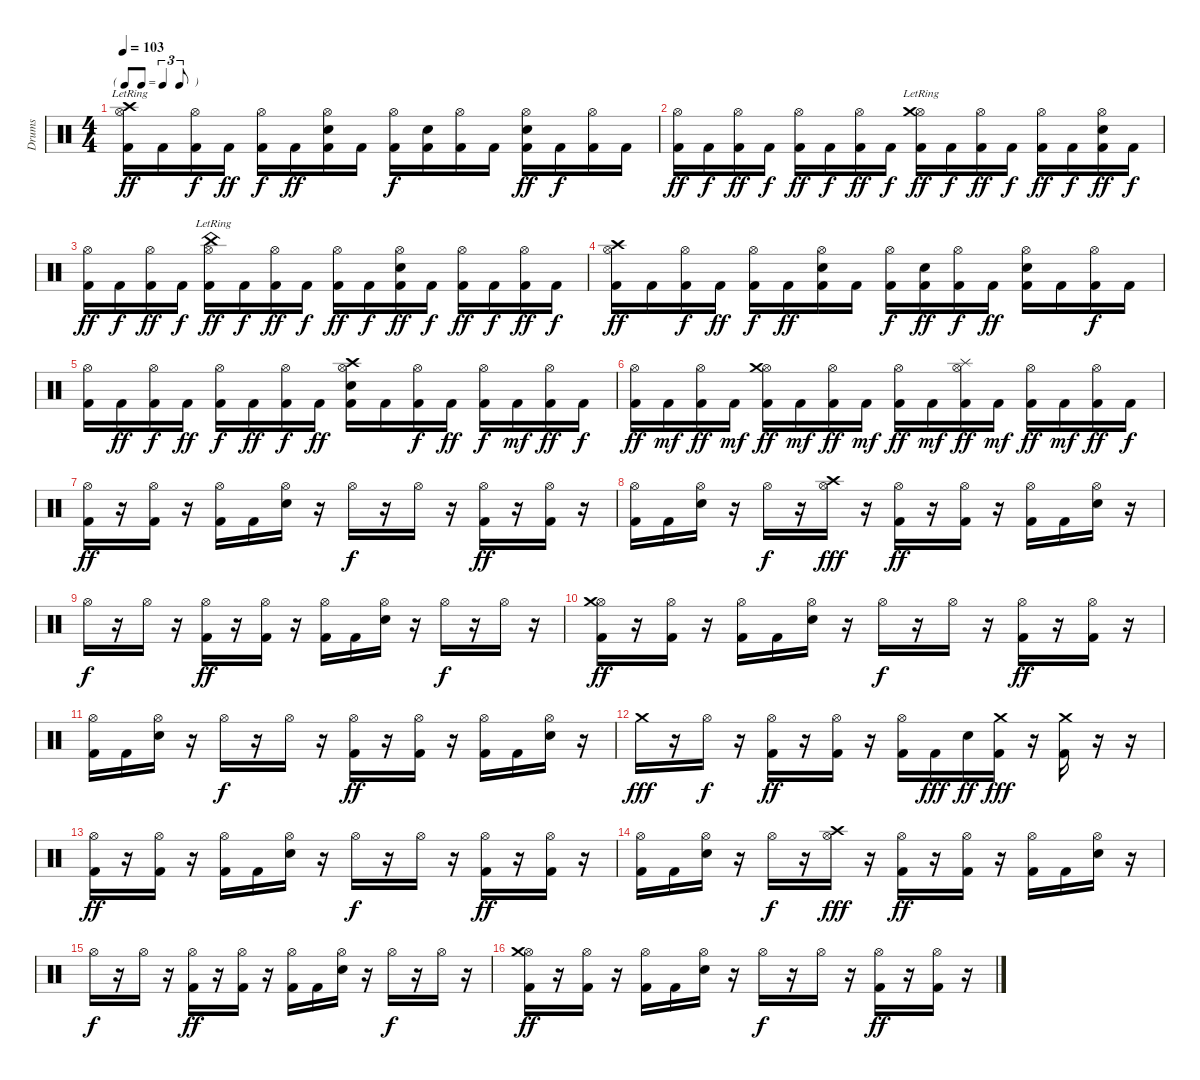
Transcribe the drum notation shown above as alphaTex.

\track ("Drums" "Drums") {instrument percussion}
\staff {score}
\articulation defaults
\ts (4 4)
\tf triplet8th
\tempo 103
\clef neutral
\ks c
("Hi-Hat (open)" "Crash high (hit)"{lr} "Kick (hit) 2").16{dy ff} "Kick (hit) 2".16 ("Hi-Hat (open)" "Kick (hit) 2").16{dy f} "Kick (hit) 2".16{dy ff} ("Hi-Hat (open)" "Kick (hit) 2").16{dy f} "Kick (hit) 2".16{dy ff} ("Hi-Hat (open)" "Electric Snare (hit)" "Kick (hit) 2").16 "Kick (hit) 2".16 ("Hi-Hat (open)" "Kick (hit) 2").16{dy f} ("Electric Snare (hit)" "Kick (hit) 2").16 ("Hi-Hat (open)" "Kick (hit) 2").16 "Kick (hit) 2".16 ("Hi-Hat (open)" "Electric Snare (hit)" "Kick (hit) 2").16{dy ff} "Kick (hit) 2".16{dy f} ("Hi-Hat (open)" "Kick (hit) 2").16 "Kick (hit) 2".16 |
("Hi-Hat (open)" "Kick (hit) 2").16{dy ff} "Kick (hit) 2".16{dy f} ("Hi-Hat (open)" "Kick (hit) 2").16{dy ff} "Kick (hit) 2".16{dy f} ("Hi-Hat (open)" "Kick (hit) 2").16{dy ff} "Kick (hit) 2".16{dy f} ("Hi-Hat (open)" "Kick (hit) 2").16{dy ff} "Kick (hit) 2".16{dy f} ("Hi-Hat (open)" "Crash medium (hit)"{lr} "Kick (hit) 2").16{dy ff} "Kick (hit) 2".16{dy f} ("Hi-Hat (open)" "Kick (hit) 2").16{dy ff} "Kick (hit) 2".16{dy f} ("Hi-Hat (open)" "Kick (hit) 2").16{dy ff} "Kick (hit) 2".16{dy f} ("Hi-Hat (open)" "Electric Snare (hit)" "Kick (hit) 2").16{dy ff} "Kick (hit) 2".16{dy f} |
("Hi-Hat (open)" "Kick (hit) 2").16{dy ff} "Kick (hit) 2".16{dy f} ("Hi-Hat (open)" "Kick (hit) 2").16{dy ff} "Kick (hit) 2".16{dy f} ("Hi-Hat (open)" "China (hit)"{lr} "Kick (hit) 2").16{dy ff} "Kick (hit) 2".16{dy f} ("Hi-Hat (open)" "Kick (hit) 2").16{dy ff} "Kick (hit) 2".16{dy f} ("Hi-Hat (open)" "Kick (hit) 2").16{dy ff} "Kick (hit) 2".16{dy f} ("Hi-Hat (open)" "Electric Snare (hit)" "Kick (hit) 2").16{dy ff} "Kick (hit) 2".16{dy f} ("Hi-Hat (open)" "Kick (hit) 2").16{dy ff} "Kick (hit) 2".16{dy f} ("Hi-Hat (open)" "Kick (hit) 2").16{dy ff} "Kick (hit) 2".16{dy f} |
("Hi-Hat (open)" "Crash high (hit)" "Kick (hit) 2").16{dy ff} "Kick (hit) 2".16 ("Hi-Hat (open)" "Kick (hit) 2").16{dy f} "Kick (hit) 2".16{dy ff} ("Hi-Hat (open)" "Kick (hit) 2").16{dy f} "Kick (hit) 2".16{dy ff} ("Hi-Hat (open)" "Electric Snare (hit)" "Kick (hit) 2").16 "Kick (hit) 2".16 ("Hi-Hat (open)" "Kick (hit) 2").16{dy f} ("Electric Snare (hit)" "Kick (hit) 2").16{dy ff} ("Hi-Hat (open)" "Kick (hit) 2").16{dy f} "Kick (hit) 2".16{dy ff} ("Hi-Hat (open)" "Electric Snare (hit)" "Kick (hit) 2").16 "Kick (hit) 2".16 ("Hi-Hat (open)" "Kick (hit) 2").16{dy f} "Kick (hit) 2".16 |
("Hi-Hat (open)" "Kick (hit) 2").16 "Kick (hit) 2".16{dy ff} ("Hi-Hat (open)" "Kick (hit) 2").16{dy f} "Kick (hit) 2".16{dy ff} ("Hi-Hat (open)" "Kick (hit) 2").16{dy f} "Kick (hit) 2".16{dy ff} ("Hi-Hat (open)" "Kick (hit) 2").16{dy f} "Kick (hit) 2".16{dy ff} ("Hi-Hat (open)" "Electric Snare (hit)" "Crash high (hit)" "Kick (hit) 2").16 "Kick (hit) 2".16 ("Hi-Hat (open)" "Kick (hit) 2").16{dy f} "Kick (hit) 2".16{dy ff} ("Hi-Hat (open)" "Kick (hit) 2").16{dy f} "Kick (hit) 2".16{dy mf} ("Hi-Hat (open)" "Kick (hit) 2").16{dy ff} "Kick (hit) 2".16{dy f} |
("Hi-Hat (open)" "Kick (hit) 2").16{dy ff} "Kick (hit) 2".16{dy mf} ("Hi-Hat (open)" "Kick (hit) 2").16{dy ff} "Kick (hit) 2".16{dy mf} ("Hi-Hat (open)" "Crash medium (hit)" "Kick (hit) 2").16{dy ff} "Kick (hit) 2".16{dy mf} ("Hi-Hat (open)" "Kick (hit) 2").16{dy ff} "Kick (hit) 2".16{dy mf} ("Hi-Hat (open)" "Kick (hit) 2").16{dy ff} "Kick (hit) 2".16{dy mf} ("Hi-Hat (open)" "Splash (hit)" "Kick (hit) 2").16{dy ff} "Kick (hit) 2".16{dy mf} ("Hi-Hat (open)" "Kick (hit) 2").16{dy ff} "Kick (hit) 2".16{dy mf} ("Hi-Hat (open)" "Kick (hit) 2").16{dy ff} "Kick (hit) 2".16{dy f} |
("Hi-Hat (open)" "Kick (hit) 2").16{dy ff} r.16 ("Hi-Hat (open)" "Kick (hit) 2").16 r.16 ("Hi-Hat (open)" "Kick (hit) 2").16 "Kick (hit) 2".16 ("Hi-Hat (open)" "Electric Snare (hit)").16 r.16 "Hi-Hat (open)".16{dy f} r.16 "Hi-Hat (open)".16 r.16 ("Hi-Hat (open)" "Kick (hit) 2").16{dy ff} r.16 ("Hi-Hat (open)" "Kick (hit) 2").16 r.16 |
("Hi-Hat (open)" "Kick (hit) 2").16 "Kick (hit) 2".16 ("Hi-Hat (open)" "Electric Snare (hit)").16 r.16 "Hi-Hat (open)".16{dy f} r.16 ("Hi-Hat (open)" "Crash high (hit)").16{dy fff} r.16 ("Hi-Hat (open)" "Kick (hit) 2").16{dy ff} r.16 ("Hi-Hat (open)" "Kick (hit) 2").16 r.16 ("Hi-Hat (open)" "Kick (hit) 2").16 "Kick (hit) 2".16 ("Hi-Hat (open)" "Electric Snare (hit)").16 r.16 |
"Hi-Hat (open)".16{dy f} r.16 "Hi-Hat (open)".16 r.16 ("Hi-Hat (open)" "Kick (hit) 2").16{dy ff} r.16 ("Hi-Hat (open)" "Kick (hit) 2").16 r.16 ("Hi-Hat (open)" "Kick (hit) 2").16 "Kick (hit) 2".16 ("Hi-Hat (open)" "Electric Snare (hit)").16 r.16 "Hi-Hat (open)".16{dy f} r.16 "Hi-Hat (open)".16 r.16 |
("Hi-Hat (open)" "Crash medium (hit)" "Kick (hit) 2").16{dy ff} r.16 ("Hi-Hat (open)" "Kick (hit) 2").16 r.16 ("Hi-Hat (open)" "Kick (hit) 2").16 "Kick (hit) 2".16 ("Hi-Hat (open)" "Electric Snare (hit)").16 r.16 "Hi-Hat (open)".16{dy f} r.16 "Hi-Hat (open)".16 r.16 ("Hi-Hat (open)" "Kick (hit) 2").16{dy ff} r.16 ("Hi-Hat (open)" "Kick (hit) 2").16 r.16 |
("Hi-Hat (open)" "Kick (hit) 2").16 "Kick (hit) 2".16 ("Hi-Hat (open)" "Electric Snare (hit)").16 r.16 "Hi-Hat (open)".16{dy f} r.16 "Hi-Hat (open)".16 r.16 ("Hi-Hat (open)" "Kick (hit) 2").16{dy ff} r.16 ("Hi-Hat (open)" "Kick (hit) 2").16 r.16 ("Hi-Hat (open)" "Kick (hit) 2").16 "Kick (hit) 2".16 ("Hi-Hat (open)" "Electric Snare (hit)").16 r.16 |
"Crash medium (hit)".16{dy fff} r.16 "Hi-Hat (open)".16{dy f} r.16 ("Hi-Hat (open)" "Kick (hit) 2").16{dy ff} r.16 ("Hi-Hat (open)" "Kick (hit) 2").16 r.16 ("Hi-Hat (open)" "Kick (hit) 2").16 "Kick (hit) 2".16{dy fff} "Electric Snare (hit)".16{dy ff} ("Crash medium (hit)" "Kick (hit) 2").16{dy fff} r.16 ("Crash medium (hit)" "Kick (hit) 2").16 r.16 r.16 |
("Hi-Hat (open)" "Kick (hit) 2").16{dy ff} r.16 ("Hi-Hat (open)" "Kick (hit) 2").16 r.16 ("Hi-Hat (open)" "Kick (hit) 2").16 "Kick (hit) 2".16 ("Hi-Hat (open)" "Electric Snare (hit)").16 r.16 "Hi-Hat (open)".16{dy f} r.16 "Hi-Hat (open)".16 r.16 ("Hi-Hat (open)" "Kick (hit) 2").16{dy ff} r.16 ("Hi-Hat (open)" "Kick (hit) 2").16 r.16 |
("Hi-Hat (open)" "Kick (hit) 2").16 "Kick (hit) 2".16 ("Hi-Hat (open)" "Electric Snare (hit)").16 r.16 "Hi-Hat (open)".16{dy f} r.16 ("Hi-Hat (open)" "Crash high (hit)").16{dy fff} r.16 ("Hi-Hat (open)" "Kick (hit) 2").16{dy ff} r.16 ("Hi-Hat (open)" "Kick (hit) 2").16 r.16 ("Hi-Hat (open)" "Kick (hit) 2").16 "Kick (hit) 2".16 ("Hi-Hat (open)" "Electric Snare (hit)").16 r.16 |
"Hi-Hat (open)".16{dy f} r.16 "Hi-Hat (open)".16 r.16 ("Hi-Hat (open)" "Kick (hit) 2").16{dy ff} r.16 ("Hi-Hat (open)" "Kick (hit) 2").16 r.16 ("Hi-Hat (open)" "Kick (hit) 2").16 "Kick (hit) 2".16 ("Hi-Hat (open)" "Electric Snare (hit)").16 r.16 "Hi-Hat (open)".16{dy f} r.16 "Hi-Hat (open)".16 r.16 |
("Hi-Hat (open)" "Crash medium (hit)" "Kick (hit) 2").16{dy ff} r.16 ("Hi-Hat (open)" "Kick (hit) 2").16 r.16 ("Hi-Hat (open)" "Kick (hit) 2").16 "Kick (hit) 2".16 ("Hi-Hat (open)" "Electric Snare (hit)").16 r.16 "Hi-Hat (open)".16{dy f} r.16 "Hi-Hat (open)".16 r.16 ("Hi-Hat (open)" "Kick (hit) 2").16{dy ff} r.16 ("Hi-Hat (open)" "Kick (hit) 2").16 r.16
